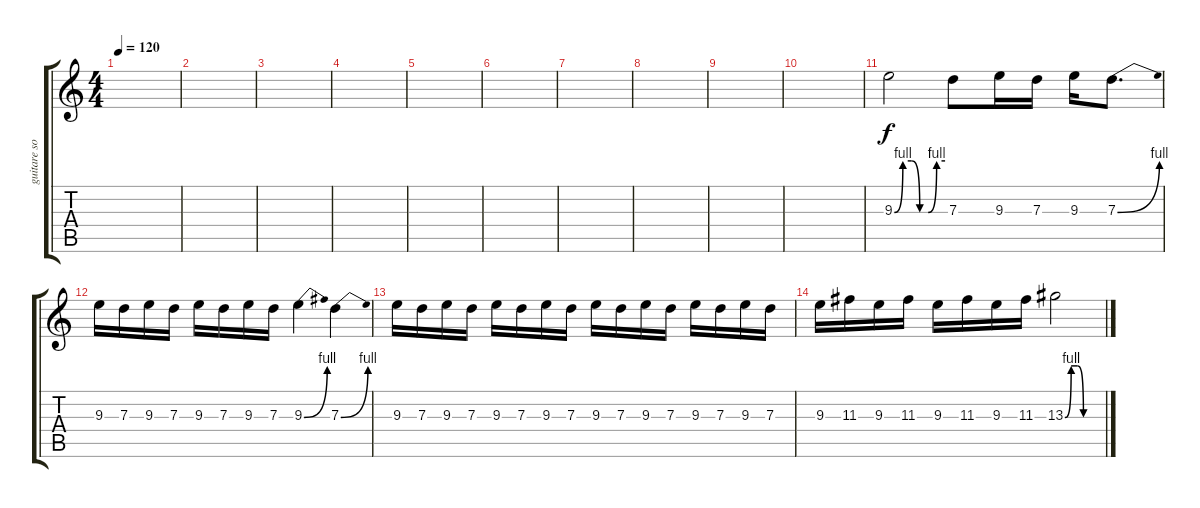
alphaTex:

\track ("guitare solo(big john)" "guitare so") {instrument distortionguitar}
\staff {score tabs}
\tuning (E4 B3 G3 D3 A2 E2) {hide}
\ts (4 4)
\tempo 120
\clef g2
\ks c
|
|
|
|
|
|
|
|
|
|
9.3{be (custom 0 0 10 4 20 4 30 0 40 0 50 4 60 4)}.2 7.3.8 9.3.16 7.3.16 9.3.16 7.3{be (bend 0 0 60 4)}.8{d} |
9.3.16 7.3.16 9.3.16 7.3.16 9.3.16 7.3.16 9.3.16 7.3.16 9.3{be (bend 0 0 60 4)}.4 7.3{be (bend 0 0 60 4)}.4 |
9.3.16 7.3.16 9.3.16 7.3.16 9.3.16 7.3.16 9.3.16 7.3.16 9.3.16 7.3.16 9.3.16 7.3.16 9.3.16 7.3.16 9.3.16 7.3.16 |
9.3.16 11.3.16 9.3.16 11.3.16 9.3.16 11.3.16 9.3.16 11.3.16 13.3{be (custom 0 0 10 4 20 4 30 0 60 0)}.2
